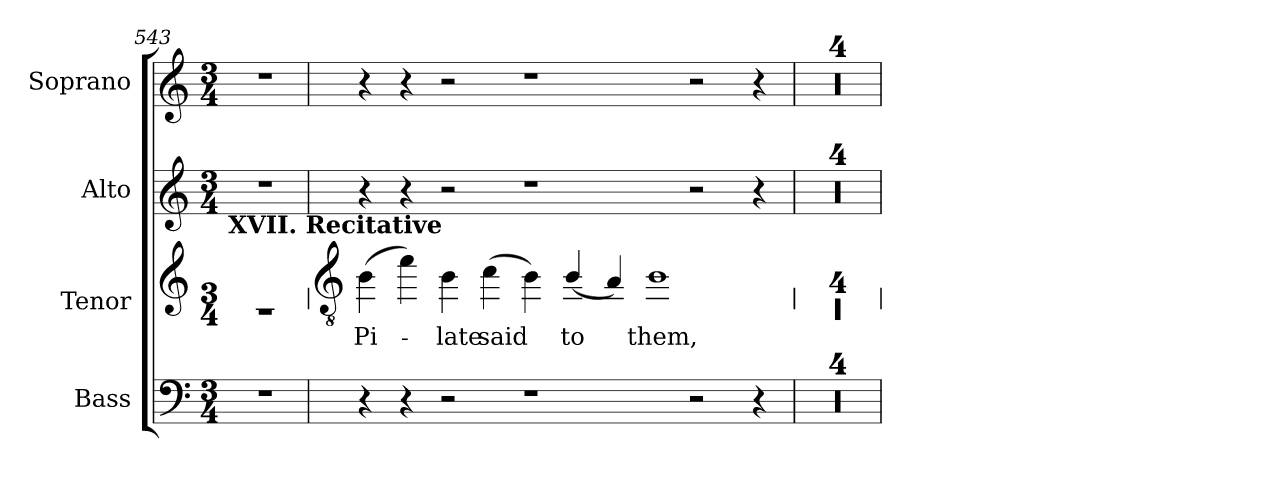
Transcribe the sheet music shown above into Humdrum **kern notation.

**kern	**kern	**text	**kern	**kern
*part4	*part3	*part3	*part2	*part1
*staff4	*staff3	*staff3	*staff2	*staff1
*I"Bass	*I"Tenor	*	*I"Alto	*I"Soprano
!!LO:LB:g=z
*	*stria0	*	*	*
*clefF4	*clefG2	*	*clefG2	*clefG2
*	*ITrd7c12	*	*	*
*k[]	*k[]	*	*k[]	*k[]
*C:	*C:	*	*C:	*C:
*M3/4	*M3/4	*	*M3/4	*M3/4
=543	=543	=543	=543	=543
!	!LO:TX:a:B:t=XVII. Recitative	!	!	!
!LO:N:vis=1	!LO:N:vis=1	!	!LO:N:vis=1	!LO:N:vis=1
2.r	2.r	.	2.r	2.r
=544	=544	=544	=544	=544
*	*clefGv2	*	*	*
!	!	!LO:LY:b:color=#000000	!	!
4r	(4BBi\	Pi-	4r	4r
4r	4Ei\)	.	4r	4r
!	!	!LO:LY:b:color=#000000	!	!
2r	4BBi\	-late	2r	2r
!	!	!LO:LY:b:color=#000000	!	!
.	(4Ci\	said	.	.
1r	4BBi\)	.	1r	1r
!	!	!LO:LY:b:color=#000000	!	!
.	(4BBi/	to	.	.
.	4AAi/)	.	.	.
!	!	!LO:LY:b:color=#000000	!	!
.	1BBi	them,	.	.
2r	.	.	2r	2r
4r	.	.	4r	4r
=545	=545	=545	=545	=545
*	*stria0	*	*	*
!LO:N:vis=1	!LO:N:vis=1	!	!LO:N:vis=1	!LO:N:vis=1
2.r	2.r	.	2.r	2.r
=546	=546	=546	=546	=546
!LO:N:vis=1	!LO:N:vis=1	!	!LO:N:vis=1	!LO:N:vis=1
2.r	2.r	.	2.r	2.r
=547	=547	=547	=547	=547
!LO:N:vis=1	!LO:N:vis=1	!	!LO:N:vis=1	!LO:N:vis=1
2.r	2.r	.	2.r	2.r
=548	=548	=548	=548	=548
!LO:N:vis=1	!LO:N:vis=1	!	!LO:N:vis=1	!LO:N:vis=1
2.r	2.r	.	2.r	2.r
=	=	=	=	=
*-	*-	*-	*-	*-
